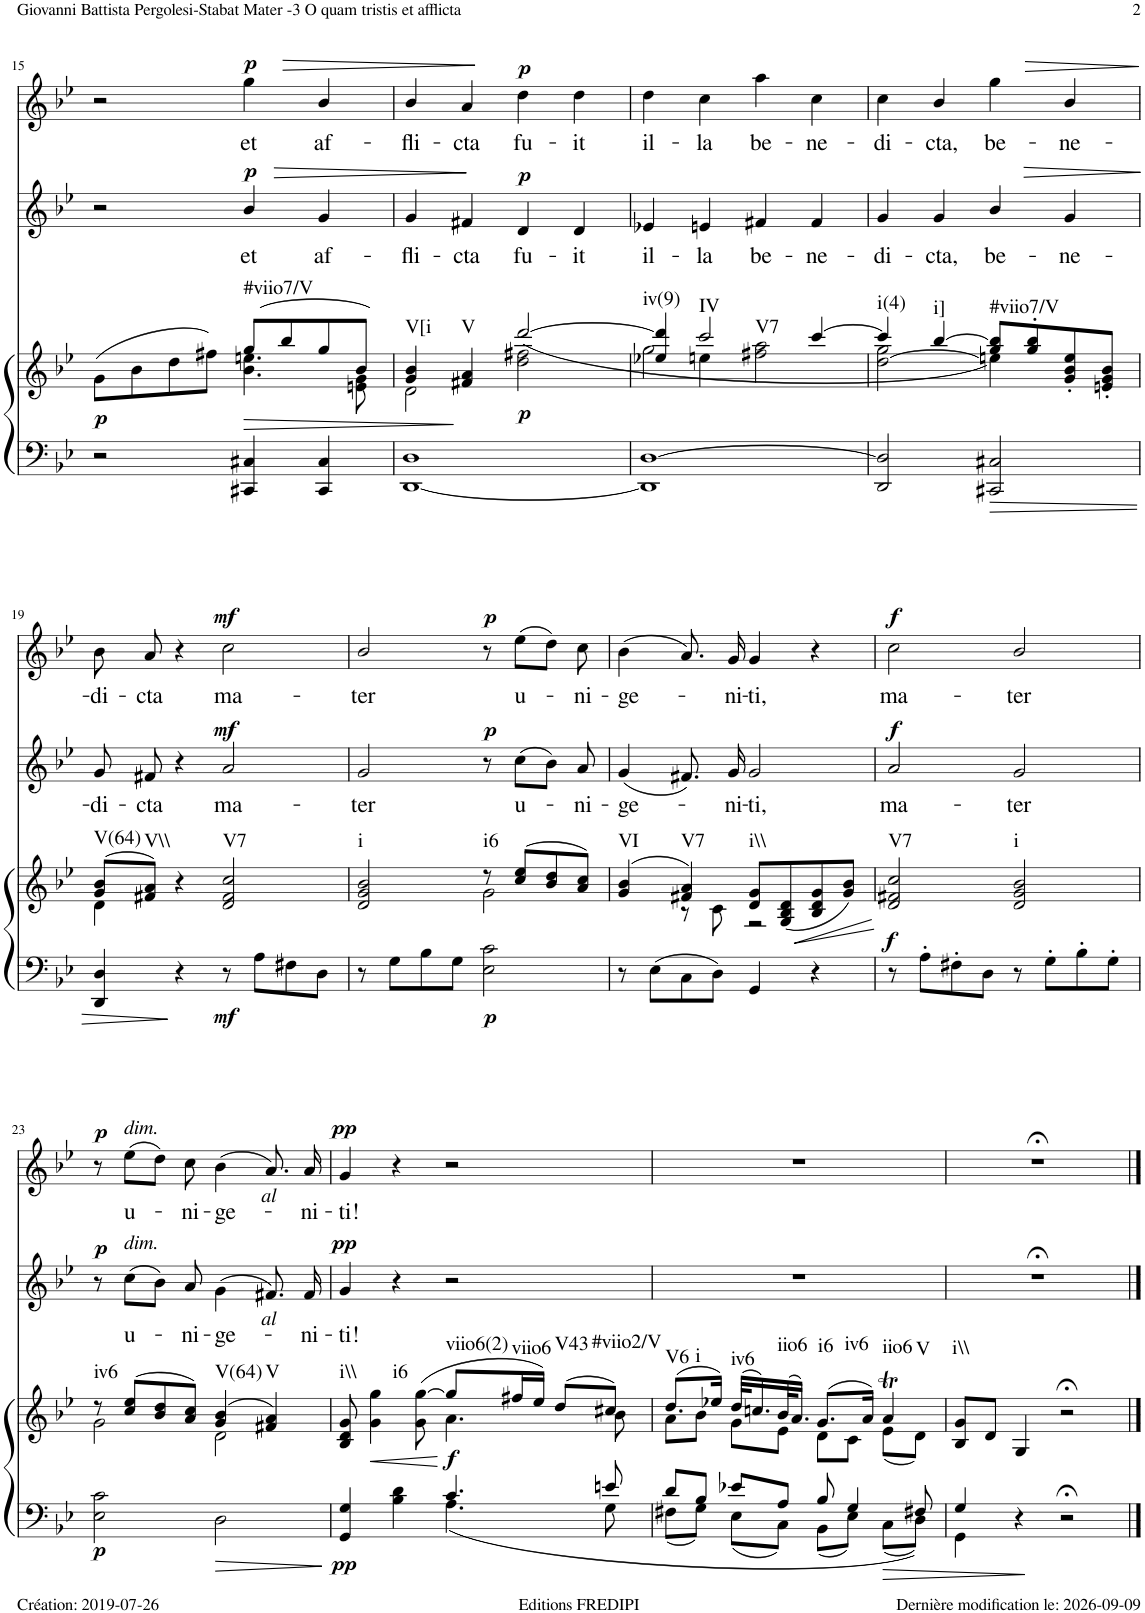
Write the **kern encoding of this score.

**kern	**kern	**dynam	**harte	**kern	**text	**dynam	**kern	**text	**dynam
*part3	*part3	*part3	*part3	*part2	*part2	*part2	*part1	*part1	*part1
*staff4	*staff3	*staff3/4	*	*staff2	*staff2	*staff2	*staff1	*staff1	*staff1
*I"Violino I/II Viola Violoncello Contrabasso e organo	*	*	*	*I"Alto	*	*	*I"Soprano	*	*
!!LO:PB:g=z
*clefF4	*clefG2	*	*	*clefG2	*	*	*clefG2	*	*
*k[b-e-]	*k[b-e-]	*	*	*k[b-e-]	*	*	*k[b-e-]	*	*
*M4/4	*M4/4	*	*	*M4/4	*	*	*M4/4	*	*
*met(c)	*met(c)	*	*	*met(c)	*	*	*met(c)	*	*
=15	=15	=15	=15	=15	=15	=15	=15	=15	=15
*	*^	*	*	*	*	*	*	*	*
!	!	!	!LO:DY:b	!	!	!	!	!	!	!
2r	(>8g\L	2ryy	p	.	2r	.	.	2r	.	.
.	8b-\	.	.	.	.	.	.	.	.	.
.	8dd\	.	.	.	.	.	.	.	.	.
.	8ff#X\J)	.	.	.	.	.	.	.	.	.
!	!	!	!LO:HP:b	!	!	!LO:LY:b	!LO:HP:b	!	!LO:LY:b	!LO:HP:b
!	!	!	!	!LO:H:kt=#viio7/V	!	!	!LO:DY:n=1:a	!	!	!LO:DY:n=1:a
4CC#X/ 4C#X/	(>8gg/L	4.b-\ 4.een\	>	N	4b-/	et	> p	4gg\	et	> p
.	8bb-/	.	.	.	.	.	.	.	.	.
!	!	!	!	!	!	!LO:LY:b	!	!	!LO:LY:b	!
4CC#/ 4C#/	8gg/	.	.	.	4g/	af-	.	4b-/	af-	.
.	8b-/J)	8en\ 8g\	.	.	.	.	.	.	.	.
=16	=16	=16	=16	=16	=16	=16	=16	=16	=16	=16
!	!	!	!	!LO:H:n=1:kt=V[i	!	!LO:LY:b	!	!	!LO:LY:b	!
!	!	!	!	!LO:H:n=2:kt=V	!	!	!	!	!	!
[<1DD 1D	2d\	4g/ 4b-/	.	N N	4g/	-fli-	.	4b-/	-fli-	.
!	!	!	!	!	!	!LO:LY:b	!	!	!LO:LY:b	!
.	.	4f#X/ 4a/	]	.	4f#X/	-cta	]	4a/	-cta	]
!	!	!	!LO:DY:b	!	!	!LO:LY:b	!LO:DY:a	!	!LO:LY:b	!LO:DY:a
.	([>2ddd/	2dd\ 2ff#X\	p	.	4d/	fu-	p	4dd\	fu-	p
!	!	!	!	!	!	!LO:LY:b	!	!	!LO:LY:b	!
.	.	.	.	.	4d/	-it	.	4dd\	-it	.
=17	=17	=17	=17	=17	=17	=17	=17	=17	=17	=17
*	*	*^	*	*	*	*	*	*	*	*
!	!	!	!	!	!LO:H:kt=iv(9)	!	!LO:LY:b	!	!	!LO:LY:b	!
1DD] [>1D	4ee-X/ 4ddd/]	2gg\	4ryy	.	N	4e-X/	il-	.	4dd\	il-	.
!	!	!	!	!	!LO:H:n=1:kt=IV	!	!LO:LY:b	!	!	!LO:LY:b	!
!	!	!	!	!	!LO:H:n=2:kt=V7	!	!	!	!	!	!
.	2ccc/	.	4een\	.	N N	4en/	-la	.	4cc\	-la	.
!	!	!	!	!	!	!	!LO:LY:b	!	!	!LO:LY:b	!
.	.	2ff#X\ 2aa\	2ryy	.	.	4f#X/	be-	.	4aa\	be-	.
!	!	!	!	!	!	!	!LO:LY:b	!	!	!LO:LY:b	!
.	[>4ccc/	.	.	.	.	4f#/	-ne-	.	4cc\	-ne-	.
*	*	*v	*v	*	*	*	*	*	*	*	*
=18	=18	=18	=18	=18	=18	=18	=18	=18	=18	=18
!	!	!	!	!LO:H:kt=i(4)	!	!LO:LY:b	!	!	!LO:LY:b	!
2DD/ 2D/]	4ccc/]	2dd\ [>2gg\	.	N	4g/	-di-	.	4cc\	-di-	.
!	!	!	!	!LO:H:kt=i]	!	!LO:LY:b	!	!	!LO:LY:b	!
.	[4bb-/	.	.	N	4g/	-cta,	.	4b-/	-cta,	.
!	!	!	!	!LO:H:kt=#viio7/V	!	!LO:LY:b	!LO:HP:b	!	!LO:LY:b	!LO:HP:b
2CC#X/ 2C#X/	8gg/] 8bb-/]L	4een\)	.	N	4b-/	be-	>	4gg\	be-	>
.	8gg/' 8bb-/'	.	.	.	.	.	.	.	.	.
!	!	!	!	!	!	!LO:LY:b	!	!	!LO:LY:b	!
.	8g/' 8b-/' 8ee/'	4ryy	.	.	4g/	-ne-	.	4b-/	-ne-	.
.	8en/' 8g/' 8b-/'J	.	.	.	.	.	.	.	.	.
*	*v	*v	*	*	*	*	*	*	*	*
.	.	.	.	.	.	]	.	.	]
!!LO:LB:g=z
=19	=19	=19	=19	=19	=19	=19	=19	=19	=19
*	*^	*	*	*	*	*	*	*	*
!	!	!	!	!LO:H:kt=V(64)	!	!LO:LY:b	!	!	!LO:LY:b	!
4DD/ 4D/	(>8g/ 8b-/L	4d\	.	N	8g/	-di-	.	8b-\	-di-	.
!	!	!	!	!LO:H:kt=V\\	!	!LO:LY:b	!	!	!LO:LY:b	!
.	8f#X/ 8a/J)	.	.	N	8f#X/	-cta	.	8a/	-cta	.
4r	4r	2.ryy	.	.	4r	.	.	4r	.	.
!	!	!	!LO:DY:b=2	!LO:H:kt=V7	!	!LO:LY:b	!LO:DY:a	!	!LO:LY:b	!LO:DY:a
8r	2d/ 2f#/ 2cc/	.	mf	N	2a/	ma-	mf	2cc\	ma-	mf
8A\L	.	.	.	.	.	.	.	.	.	.
8F#X\	.	.	.	.	.	.	.	.	.	.
8D\J	.	.	.	.	.	.	.	.	.	.
=20	=20	=20	=20	=20	=20	=20	=20	=20	=20	=20
!	!	!	!	!LO:H:kt=i	!	!LO:LY:b	!	!	!LO:LY:b	!
8r	2d/ 2g/ 2b-/	2ryy	.	N	2g/	-ter	.	2b-/	-ter	.
8G\L	.	.	.	.	.	.	.	.	.	.
8B-\	.	.	.	.	.	.	.	.	.	.
8G\J	.	.	.	.	.	.	.	.	.	.
!	!	!	!LO:DY:b=2	!LO:H:kt=i6	!	!	!LO:DY:a	!	!	!LO:DY:a
2E-\ 2c\	8r	2g\	p	N	8r	.	p	8r	.	p
!	!	!	!	!	!	!LO:LY:b	!	!	!LO:LY:b	!
.	(>8cc/ 8ee-/L	.	.	.	(8cc\L	u-	.	(8ee-\L	u-	.
.	8b-/ 8dd/	.	.	.	8b-\J)	.	.	8dd\J)	.	.
!	!	!	!	!	!	!LO:LY:b	!	!	!LO:LY:b	!
.	8a/ 8cc/J)	.	.	.	8a/	-ni-	.	8cc\	-ni-	.
=21	=21	=21	=21	=21	=21	=21	=21	=21	=21	=21
!	!	!	!	!LO:H:kt=VI	!	!LO:LY:b	!	!	!LO:LY:b	!
8r	(>4g/ 4b-/	4ryy	.	N	(<4g/	-ge-	.	(>4b-\	-ge-	.
8E-\L	.	.	.	.	.	.	.	.	.	.
!	!	!	!	!LO:H:kt=V7	!	!	!	!	!	!
8C\	4f#X/ 4a/)	8r	.	N	8.f#X/)	.	.	8.a/)	.	.
8D\J	.	8c\	.	.	.	.	.	.	.	.
!	!	!	!	!	!	!LO:LY:b	!	!	!LO:LY:b	!
.	.	.	.	.	16g/	-ni-	.	16g/	-ni-	.
!	!	!	!	!LO:H:kt=i\\	!	!LO:LY:b	!	!	!LO:LY:b	!
4GG/	8d/ 8g/L	2r	.	N	2g/	-ti,	.	4g/	-ti,	.
!	!	!	!LO:HP:b	!	!	!	!	!	!	!
.	(<8G/ 8B-/ 8d/	.	<	.	.	.	.	.	.	.
4r	8B-/ 8d/ 8g/	.	.	.	.	.	.	4r	.	.
.	8g/ 8b-/J)	.	.	.	.	.	.	.	.	.
*	*v	*v	*	*	*	*	*	*	*	*
.	.	[	.	.	.	.	.	.	.
=22	=22	=22	=22	=22	=22	=22	=22	=22	=22
!	!	!LO:DY:b	!LO:H:kt=V7	!	!LO:LY:b	!LO:DY:a	!	!LO:LY:b	!LO:DY:a
8r	2d/ 2f#X/ 2cc/	f	N	2a/	ma-	f	2cc\	ma-	f
8A'\L	.	.	.	.	.	.	.	.	.
8F#X'\	.	.	.	.	.	.	.	.	.
8D\J	.	.	.	.	.	.	.	.	.
!	!	!	!LO:H:kt=i	!	!LO:LY:b	!	!	!LO:LY:b	!
8r	2d/ 2g/ 2b-/	.	N	2g/	-ter	.	2b-/	-ter	.
8G'\L	.	.	.	.	.	.	.	.	.
8B-'\	.	.	.	.	.	.	.	.	.
8G'\J	.	.	.	.	.	.	.	.	.
!!LO:LB:g=z
=23	=23	=23	=23	=23	=23	=23	=23	=23	=23
*	*^	*	*	*	*	*	*	*	*
!	!	!	!LO:DY:b=2	!LO:H:kt=iv6	!	!	!LO:DY:a	!	!	!LO:DY:a
2E-\ 2c\	8r	2g\	p	N	8r	.	p	8r	.	p
!	!	!	!	!	!	!	!	!LO:TX:a:i:t=dim.	!	!
!	!	!	!	!	!LO:TX:a:i:t=dim.	!	!	!	!	!
!	!	!	!	!	!	!LO:LY:b	!	!	!LO:LY:b	!
.	(>8cc/ 8ee-/L	.	.	.	(8cc\L	u-	.	(8ee-\L	u-	.
.	8b-/ 8dd/	.	.	.	8b-\J)	.	.	8dd\J)	.	.
!	!	!	!	!	!	!LO:LY:b	!	!	!LO:LY:b	!
.	8a/ 8cc/J)	.	.	.	8a/	-ni-	.	8cc\	-ni-	.
!	!	!	!	!LO:H:kt=V(64)	!	!LO:LY:b	!	!	!LO:LY:b	!
2D\	(>4g/ 4b-/	2d\	.	N	(4g\	-ge-	.	(4b-\	-ge-	.
!	!	!	!	!	!	!	!	!LO:TX:b:i:t=al	!	!
!	!	!	!	!LO:H:kt=V	!LO:TX:b:i:t=al	!	!	!	!	!
.	4f#X/ 4a/)	.	.	N	8.f#X/)	.	.	8.a/)	.	.
!	!	!	!	!	!	!LO:LY:b	!	!	!LO:LY:b	!
.	.	.	.	.	16f#/	-ni-	.	16a/	-ni-	.
=24	=24	=24	=24	=24	=24	=24	=24	=24	=24	=24
*^	*	*	*	*	*	*	*	*	*	*
!	!	!	!	!LO:DY:b=2	!LO:H:kt=i\\	!	!LO:LY:b	!LO:DY:a	!	!LO:LY:b	!LO:DY:a
4GG/ 4G/	2ryy	8B-/ 8d/ 8g/	2ryy	pp	N	4g/	-ti!	pp	4g/	-ti!	pp
!	!	!	!	!LO:HP:b	!LO:H:kt=i6	!	!	!	!	!	!
.	.	4g\ 4gg\	.	<	N	.	.	.	.	.	.
4B-\ 4d\	.	.	.	.	.	4r	.	.	4r	.	.
.	.	(>8g\ [>8gg\	.	.	.	.	.	.	.	.	.
!	!	!	!	!LO:DY:n=1:b	!LO:H:kt=viio6(2)	!	!	!	!	!	!
4.c/	4.A\	8gg/L]	4.a\	[ f	N	2r	.	.	2r	.	.
!	!	!	!	!	!LO:H:kt=viio6	!	!	!	!	!	!
.	.	16ff#X/L	.	.	N	.	.	.	.	.	.
.	.	16ee-/JJ)	.	.	.	.	.	.	.	.	.
!	!	!	!	!	!LO:H:kt=V43	!	!	!	!	!	!
.	.	(>8dd/L	.	.	N	.	.	.	.	.	.
!	!	!	!	!	!LO:H:kt=#viio2/V	!	!	!	!	!	!
8en/	8G\	8cc#X/J)	8b-\	.	N	.	.	.	.	.	.
=25	=25	=25	=25	=25	=25	=25	=25	=25	=25	=25	=25
!	!	!	!	!	!LO:H:kt=V6	!	!	!	!	!	!
8d/L	8F#X\L	8a\L	(>8.dd/L	.	N	1r	.	.	1r	.	.
!	!	!	!	!	!LO:H:kt=i	!	!	!	!	!	!
8B-/J	8G\J	8b-\J	.	.	N	.	.	.	.	.	.
.	.	.	16ee-X/Jk)	.	.	.	.	.	.	.	.
!	!	!	!	!	!LO:H:kt=iv6	!	!	!	!	!	!
8e-X/L	8E-\L	8g\L	(>32dd/KLL	.	N	.	.	.	.	.	.
.	.	.	16.ccn/)	.	.	.	.	.	.	.	.
!	!	!	!	!	!LO:H:kt=iio6	!	!	!	!	!	!
8A/J	8C\J	8e-\J	(>32b-/K	.	N	.	.	.	.	.	.
.	.	.	16.a/JJ)	.	.	.	.	.	.	.	.
!	!	!	!	!	!LO:H:n=1:kt=i6	!	!	!	!	!	!
!	!	!	!	!	!LO:H:n=2:kt=iv6	!	!	!	!	!	!
8B-/	8BB-\L	(>8.g/L	8d\L	.	N N	.	.	.	.	.	.
4G/	8E-\J	.	8c\J	.	.	.	.	.	.	.	.
.	.	16a/Jk)	.	.	.	.	.	.	.	.	.
!	!	!	!	!	!LO:H:n=1:kt=iio6	!	!	!	!	!	!
!	!	!	!	!	!LO:H:n=2:kt=V	!	!	!	!	!	!
.	8C\L	4at/	(8e-\L	.	N N	.	.	.	.	.	.
8F#X/	8D\J	.	8d\J)	.	.	.	.	.	.	.	.
=26	=26	=26	=26	=26	=26	=26	=26	=26	=26	=26	=26
!	!	!	!	!	!LO:H:kt=i\\	!	!	!	!	!	!
*	*	*v	*v	*	*	*	*	*	*	*	*
4G/	4GG\	8B-/ 8g/L	.	N	1r;<	.	.	1r;<	.	.
.	.	8d/J	.	.	.	.	.	.	.	.
4r	2.ryy	4G/	.	.	.	.	.	.	.	.
2r;<	.	2r;<	.	.	.	.	.	.	.	.
*v	*v	*	*	*	*	*	*	*	*	*
==	==	==	==	==	==	==	==	==	==
*-	*-	*-	*-	*-	*-	*-	*-	*-	*-
